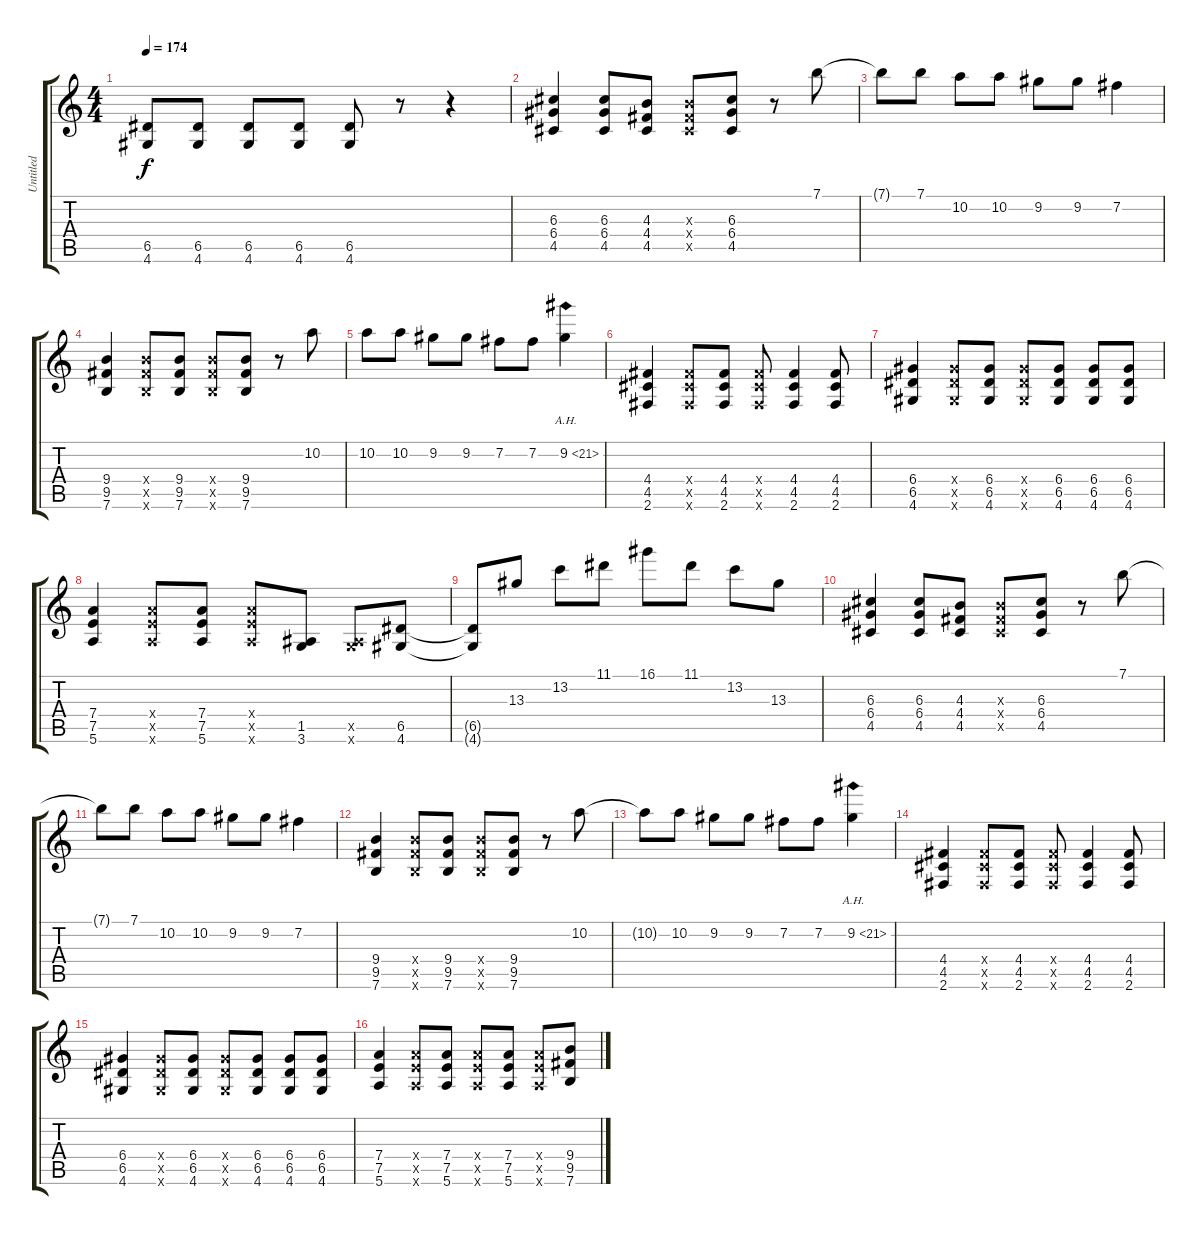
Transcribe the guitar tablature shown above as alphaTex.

\track ("Untitled" "Untitled") {instrument overdrivenguitar}
\staff {score tabs}
\tuning (E4 B3 G3 D3 A2 E2) {hide}
\ts (4 4)
\tempo 174
\clef g2
\ks c
(6.5 4.6).8{dy f} (6.5 4.6).8 (6.5 4.6).8 (6.5 4.6).8 (6.5 4.6).8 r.8 r.4 |
(6.3 6.4 4.5).4 (6.3 6.4 4.5).8 (4.3 4.4 4.5).8 (4.3{x} 4.4{x} 4.5{x}).8 (6.3 6.4 4.5).8 r.8 7.1.8 |
7.1{t}.8 7.1.8 10.2.8 10.2.8 9.2.8 9.2.8 7.2.4 |
(9.4 9.5 7.6).4 (9.4{x} 9.5{x} 7.6{x}).8 (9.4 9.5 7.6).8 (9.4{x} 9.5{x} 7.6{x}).8 (9.4 9.5 7.6).8 r.8 10.2.8 |
10.2.8 10.2.8 9.2.8 9.2.8 7.2.8 7.2.8 9.2{ah 12}.4 |
(4.4 4.5 2.6).4 (4.4{x} 4.5{x} 2.6{x}).8 (4.4 4.5 2.6).8 (4.4{x} 4.5{x} 2.6{x}).8 (4.4 4.5 2.6).4 (4.4 4.5 2.6).8 |
(6.4 6.5 4.6).4 (6.4{x} 6.5{x} 4.6{x}).8 (6.4 6.5 4.6).8 (6.4{x} 6.5{x} 4.6{x}).8 (6.4 6.5 4.6).8 (6.4 6.5 4.6).8 (6.4 6.5 4.6).8 |
(7.4 7.5 5.6).4 (7.4{x} 7.5{x} 5.6{x}).8 (7.4 7.5 5.6).8 (7.4{x} 7.5{x} 5.6{x}).8 (1.5 3.6).8 (1.5{x} 3.6{x}).8 (6.5 4.6).8 |
(6.5{t} 4.6{t}).8 13.3.8 13.2.8 11.1.8 16.1.8 11.1.8 13.2.8 13.3.8 |
(6.3 6.4 4.5).4 (6.3 6.4 4.5).8 (4.3 4.4 4.5).8 (4.3{x} 4.4{x} 4.5{x}).8 (6.3 6.4 4.5).8 r.8 7.1.8 |
7.1{t}.8 7.1.8 10.2.8 10.2.8 9.2.8 9.2.8 7.2.4 |
(9.4 9.5 7.6).4 (9.4{x} 9.5{x} 7.6{x}).8 (9.4 9.5 7.6).8 (9.4{x} 9.5{x} 7.6{x}).8 (9.4 9.5 7.6).8 r.8 10.2.8 |
10.2{t}.8 10.2.8 9.2.8 9.2.8 7.2.8 7.2.8 9.2{ah 12}.4 |
(4.4 4.5 2.6).4 (4.4{x} 4.5{x} 2.6{x}).8 (4.4 4.5 2.6).8 (4.4{x} 4.5{x} 2.6{x}).8 (4.4 4.5 2.6).4 (4.4 4.5 2.6).8 |
(6.4 6.5 4.6).4 (6.4{x} 6.5{x} 4.6{x}).8 (6.4 6.5 4.6).8 (6.4{x} 6.5{x} 4.6{x}).8 (6.4 6.5 4.6).8 (6.4 6.5 4.6).8 (6.4 6.5 4.6).8 |
(7.4 7.5 5.6).4 (7.4{x} 7.5{x} 5.6{x}).8 (7.4 7.5 5.6).8 (7.4{x} 7.5{x} 5.6{x}).8 (7.4 7.5 5.6).8 (7.4{x} 7.5{x} 5.6{x}).8 (9.4 9.5 7.6).8
